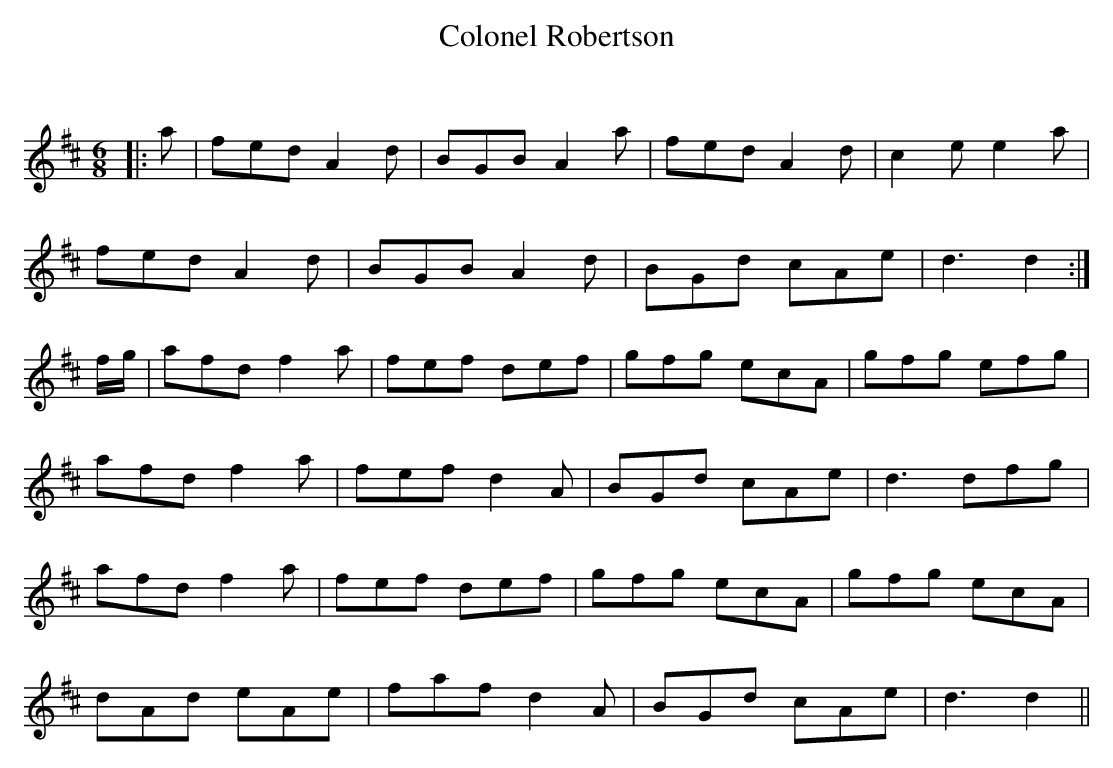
X:1
T: Colonel Robertson
C:
Q:180
K:D
M:6/8
L:1/16
|:a2|f2e2d2 A4d2|B2G2B2 A4a2|f2e2d2 A4d2|c4e2 e4a2|
f2e2d2 A4d2|B2G2B2 A4d2|B2G2d2 c2A2e2|d6 d4:|
fg|a2f2d2 f4a2|f2e2f2 d2e2f2|g2f2g2 e2c2A2|g2f2g2 e2f2g2|
a2f2d2 f4a2|f2e2f2 d4A2|B2G2d2 c2A2e2|d6 d2f2g2|
a2f2d2 f4a2|f2e2f2 d2e2f2|g2f2g2 e2c2A2|g2f2g2 e2c2A2|
d2A2d2 e2A2e2|f2a2f2 d4A2|B2G2d2 c2A2e2|d6 d4||
